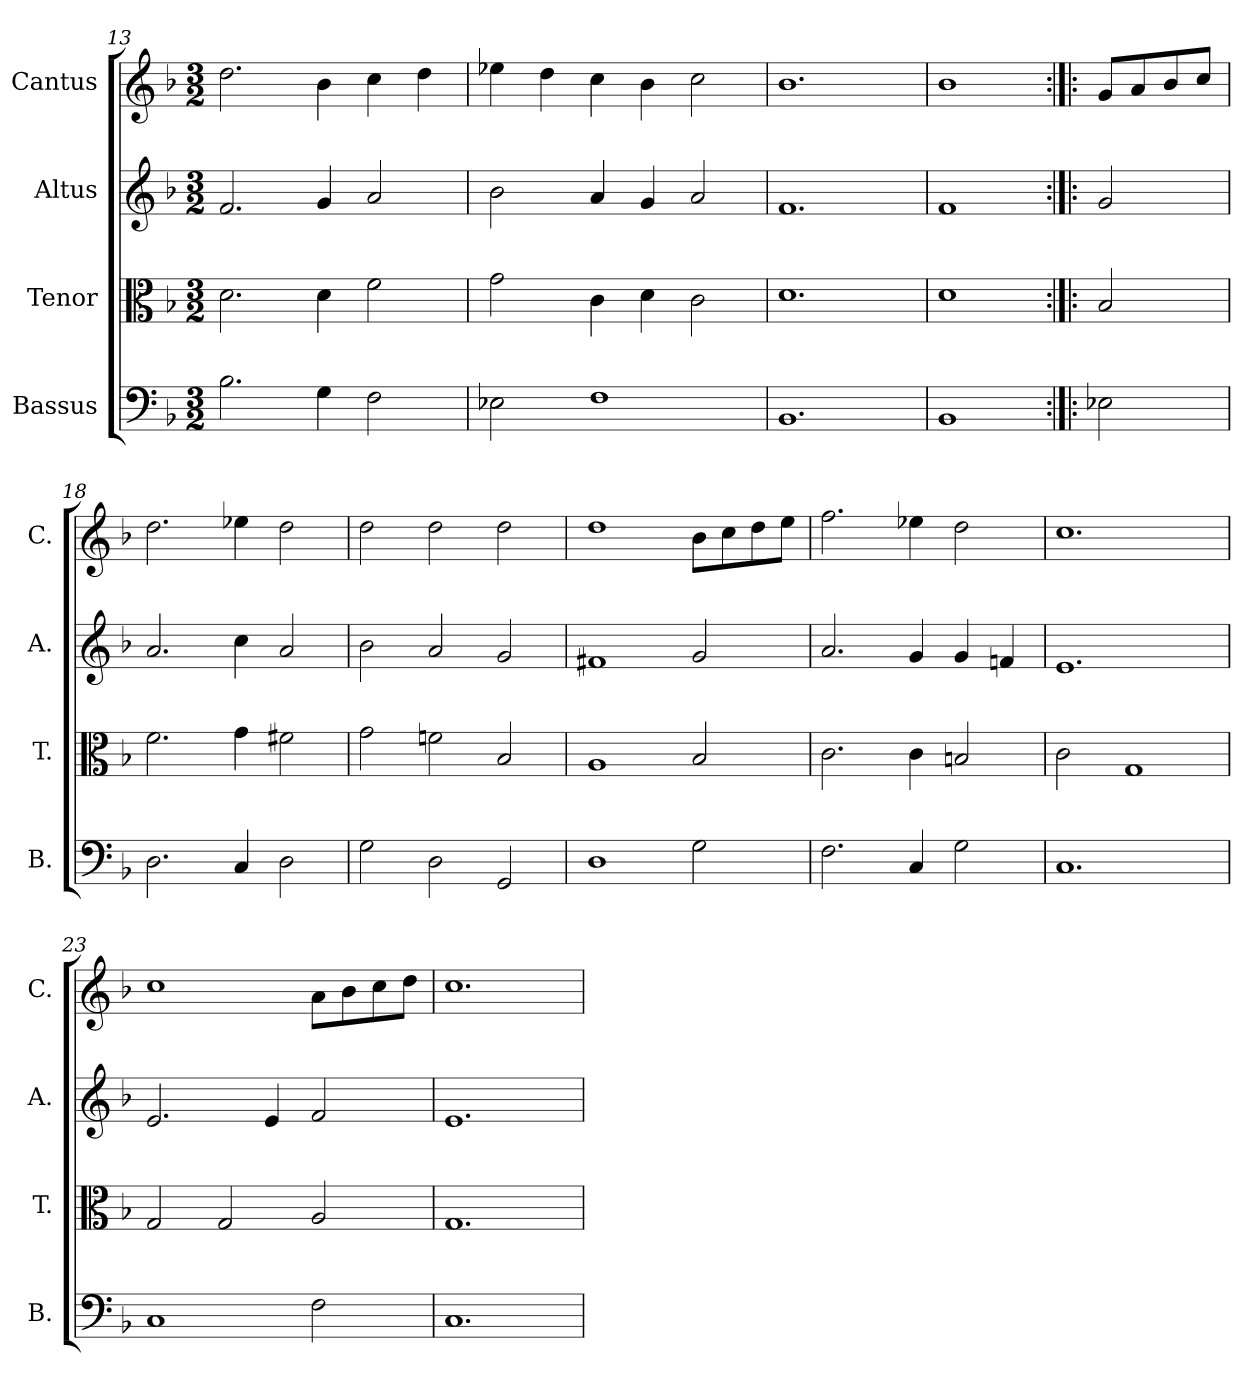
**kern	**kern	**kern	**kern
*part4	*part3	*part2	*part1
*staff4	*staff3	*staff2	*staff1
*I"Bassus	*I"Tenor	*I"Altus	*I"Cantus
*I'B.	*I'T.	*I'A.	*I'C.
*clefF4	*clefC3	*clefG2	*clefG2
*k[b-]	*k[b-]	*k[b-]	*k[b-]
*F:	*F:	*F:	*F:
*M3/2	*M3/2	*M3/2	*M3/2
=13	=13	=13	=13
2.B-\	2.d\	2.f/	2.dd\
4G\	4d\	4g/	4b-\
2F\	2f\	2a/	4cc\
.	.	.	4dd\
=14	=14	=14	=14
2E-X\	2g\	2b-\	4ee-X\
.	.	.	4dd\
1F\	4c\	4a/	4cc\
.	4d\	4g/	4b-\
.	2c\	2a/	2cc\
=15	=15	=15	=15
1.BB-/	1.d\	1.f/	1.b-\
=16	=16	=16	=16
1BB-/	1d\	1f/	1b-\
=17:|!|:	=17:|!|:	=17:|!|:	=17:|!|:
2E-X\	2B-/	2g/	8g/L
.	.	.	8a/
.	.	.	8b-/
.	.	.	8cc/J
=18	=18	=18	=18
2.D\	2.f\	2.a/	2.dd\
4C/	4g\	4cc\	4ee-X\
2D\	2f#X\	2a/	2dd\
=19	=19	=19	=19
2G\	2g\	2b-\	2dd\
2D\	2fn\	2a/	2dd\
2GG/	2B-/	2g/	2dd\
=20	=20	=20	=20
1D\	1A/	1f#X/	1dd\
2G\	2B-/	2g/	8b-\L
.	.	.	8cc\
.	.	.	8dd\
.	.	.	8ee\J
=21	=21	=21	=21
2.F\	2.c\	2.a/	2.ff\
4C/	4c\	4g/	4ee-X\
2G\	2Bn/	4g/	2dd\
.	.	4fn/	.
!!LO:LB:g=z
=22	=22	=22	=22
1.C/	2c\	1.e/	1.cc\
.	1G/	.	.
=23	=23	=23	=23
1C/	2G/	2.e/	1cc\
.	2G/	.	.
.	.	4e/	.
2F\	2A/	2f/	8a\L
.	.	.	8b-\
.	.	.	8cc\
.	.	.	8dd\J
=24	=24	=24	=24
1.C/	1.G/	1.e/	1.cc\
=	=	=	=
*-	*-	*-	*-
